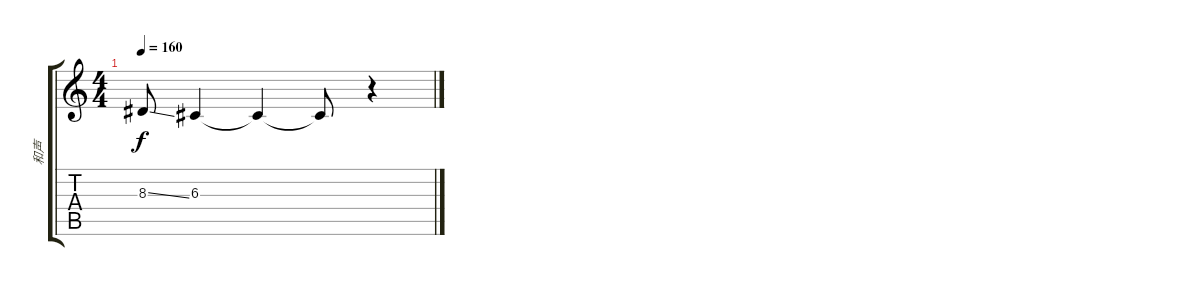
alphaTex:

\track ("和声" "和声") {instrument harmonica}
\staff {score tabs}
\tuning (E4 B3 G3 D3 A2 E2) {hide}
\ts (4 4)
\tempo 160
\clef g2
\ks c
8.3{ss}.8{dy f} 6.3.4 6.3{t}.4 6.3{t}.8 r.4
